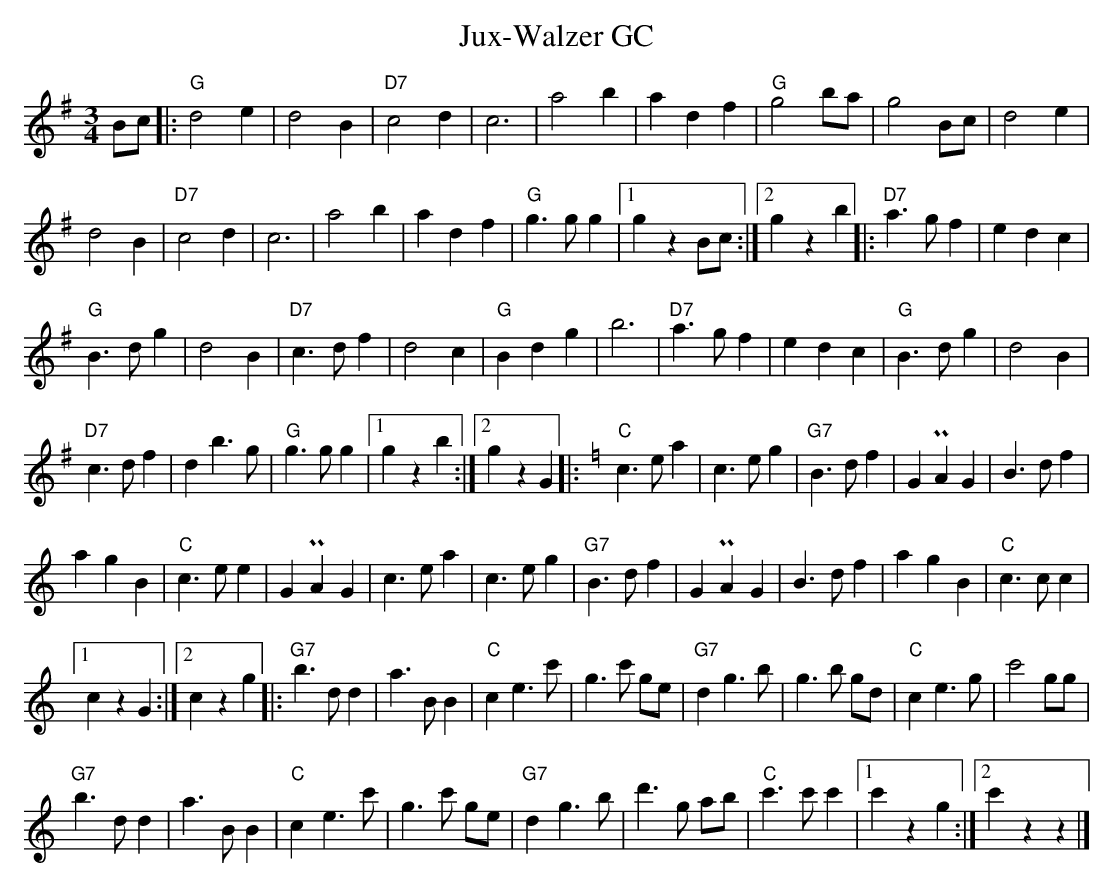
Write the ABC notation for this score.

X:1
T: Jux-Walzer GC
M:3/4
L:1/4
K:G
B/c/ |: "G"d2e | d2B | "D7"c2d | c3 | a2b | adf | "G"g2 b/a/ | g2 B/c/ | d2e |
d2B | "D7"c2 d | c3 | a2b | adf | "G"g>gg |1 gz B/c/ :|2 gzb |: "D7"a>gf | edc |
"G"B>dg | d2B | "D7"c>df | d2c | "G"Bdg | b3 | "D7"a>gf | edc | "G"B>dg | d2B |
"D7"c>df | db>g | "G"g>gg |1 gzb :|2 gzG |: [K:C] "C"c>ea | c>eg | "G7"B>df | GPAG | B>df |
agB | "C"c>ee | GPAG | c>ea | c>eg | "G7"B>df | GPAG | B>df | agB | "C"c>cc |1
czG :|2 czg |: "G7"b>dd | a>BB | "C"ce>c' | g>c' g/e/ | "G7"dg>b  | g>b  g/d/ | "C"ce>g  | c'2 g/g/ |
"G7"b>dd | a>BB | "C"ce>c' | g>c' g/e/ | "G7"dg>b | d'>g a/b/ | "C"c'>c' c' |1 c'zg :|2 c'zz |]
